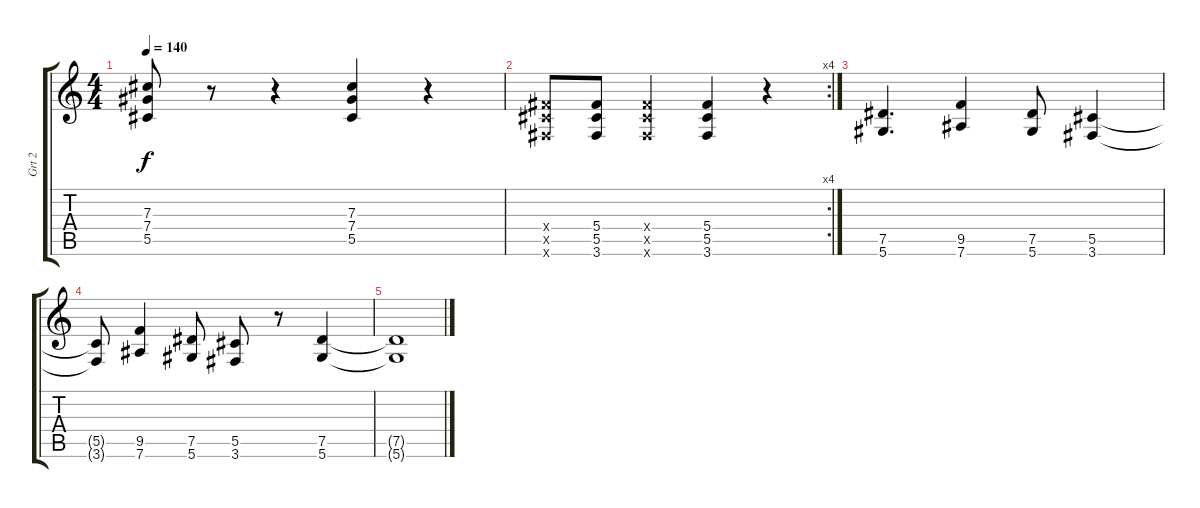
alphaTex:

\track ("Grt 2" "Grt 2") {instrument overdrivenguitar}
\staff {score tabs}
\tuning (Eb4 Bb3 Gb3 Db3 Ab2 Eb2) {hide}
\ts (4 4)
\tempo 140
\clef g2
\ks c
(7.3 7.4 5.5).8{dy f} r.8 r.4 (7.3 7.4 5.5).4 r.4 |
\rc 4
(5.4{x} 5.5{x} 3.6{x}).8 (5.4 5.5 3.6).8 (5.4{x} 5.5{x} 3.6{x}).4 (5.4 5.5 3.6).4 r.4 |
(7.5 5.6).4{d} (9.5 7.6).4 (7.5 5.6).8 (5.5 3.6).4 |
(5.5{t} 3.6{t}).8 (9.5 7.6).4 (7.5 5.6).8 (5.5 3.6).8 r.8 (7.5 5.6).4 |
(7.5{t} 5.6{t}).1
